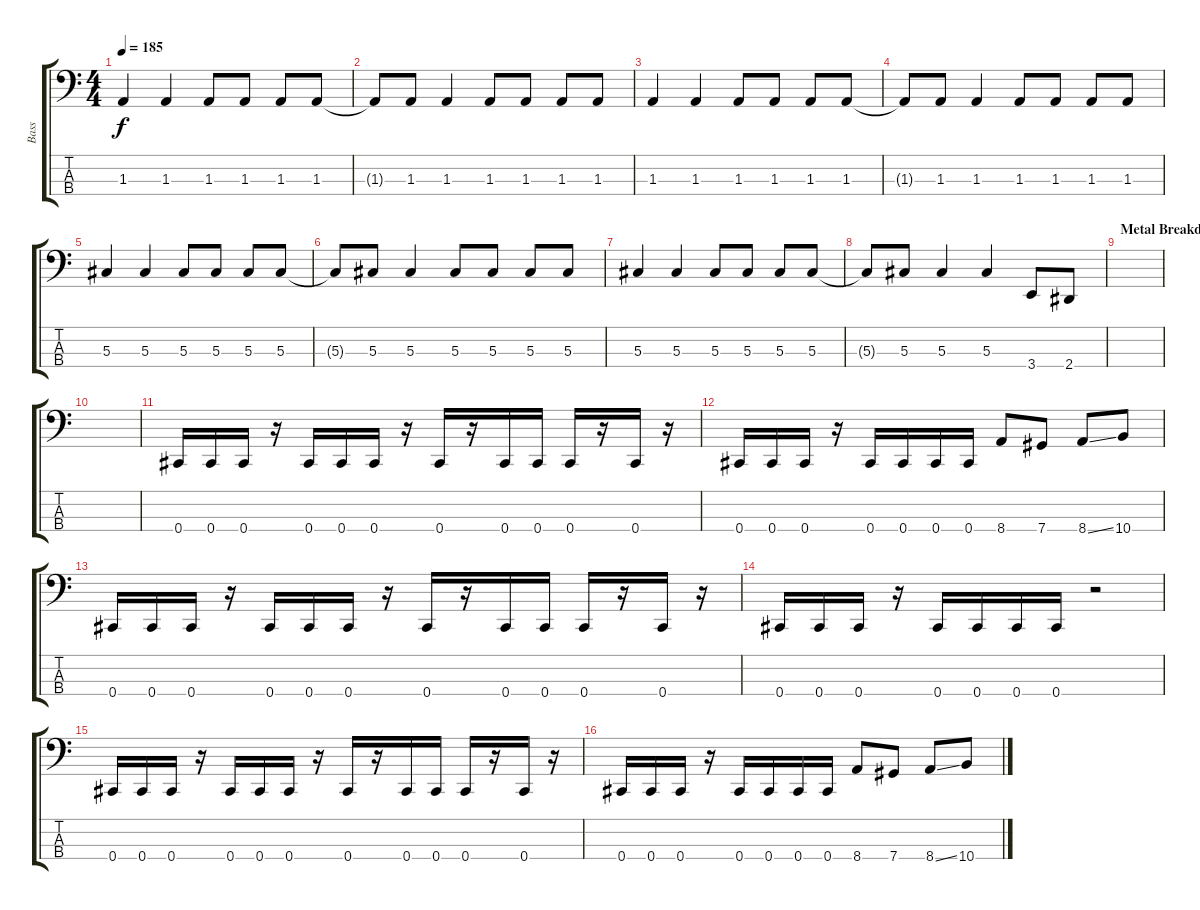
\track ("Bass" "Bass") {instrument electricbasspick}
\staff {score tabs}
\tuning (Gb2 Db2 Ab1 Db1) {hide}
\ts (4 4)
\tempo 185
\clef f4
\ks c
1.3.4{dy f} 1.3.4 1.3.8 1.3.8 1.3.8 1.3.8 |
1.3{t}.8 1.3.8 1.3.4 1.3.8 1.3.8 1.3.8 1.3.8 |
1.3.4 1.3.4 1.3.8 1.3.8 1.3.8 1.3.8 |
1.3{t}.8 1.3.8 1.3.4 1.3.8 1.3.8 1.3.8 1.3.8 |
5.3.4 5.3.4 5.3.8 5.3.8 5.3.8 5.3.8 |
5.3{t}.8 5.3.8 5.3.4 5.3.8 5.3.8 5.3.8 5.3.8 |
5.3.4 5.3.4 5.3.8 5.3.8 5.3.8 5.3.8 |
5.3{t}.8 5.3.8 5.3.4 5.3.4 3.4.8 2.4.8 |
\section ("" "Metal Breakdown")
|
|
0.4.16 0.4.16 0.4.16 r.16 0.4.16 0.4.16 0.4.16 r.16 0.4.16 r.16 0.4.16 0.4.16 0.4.16 r.16 0.4.16 r.16 |
0.4.16 0.4.16 0.4.16 r.16 0.4.16 0.4.16 0.4.16 0.4.16 8.4.8 7.4.8 8.4{ss}.8 10.4.8 |
0.4.16 0.4.16 0.4.16 r.16 0.4.16 0.4.16 0.4.16 r.16 0.4.16 r.16 0.4.16 0.4.16 0.4.16 r.16 0.4.16 r.16 |
0.4.16 0.4.16 0.4.16 r.16 0.4.16 0.4.16 0.4.16 0.4.16 r.2 |
0.4.16 0.4.16 0.4.16 r.16 0.4.16 0.4.16 0.4.16 r.16 0.4.16 r.16 0.4.16 0.4.16 0.4.16 r.16 0.4.16 r.16 |
0.4.16 0.4.16 0.4.16 r.16 0.4.16 0.4.16 0.4.16 0.4.16 8.4.8 7.4.8 8.4{ss}.8 10.4.8
